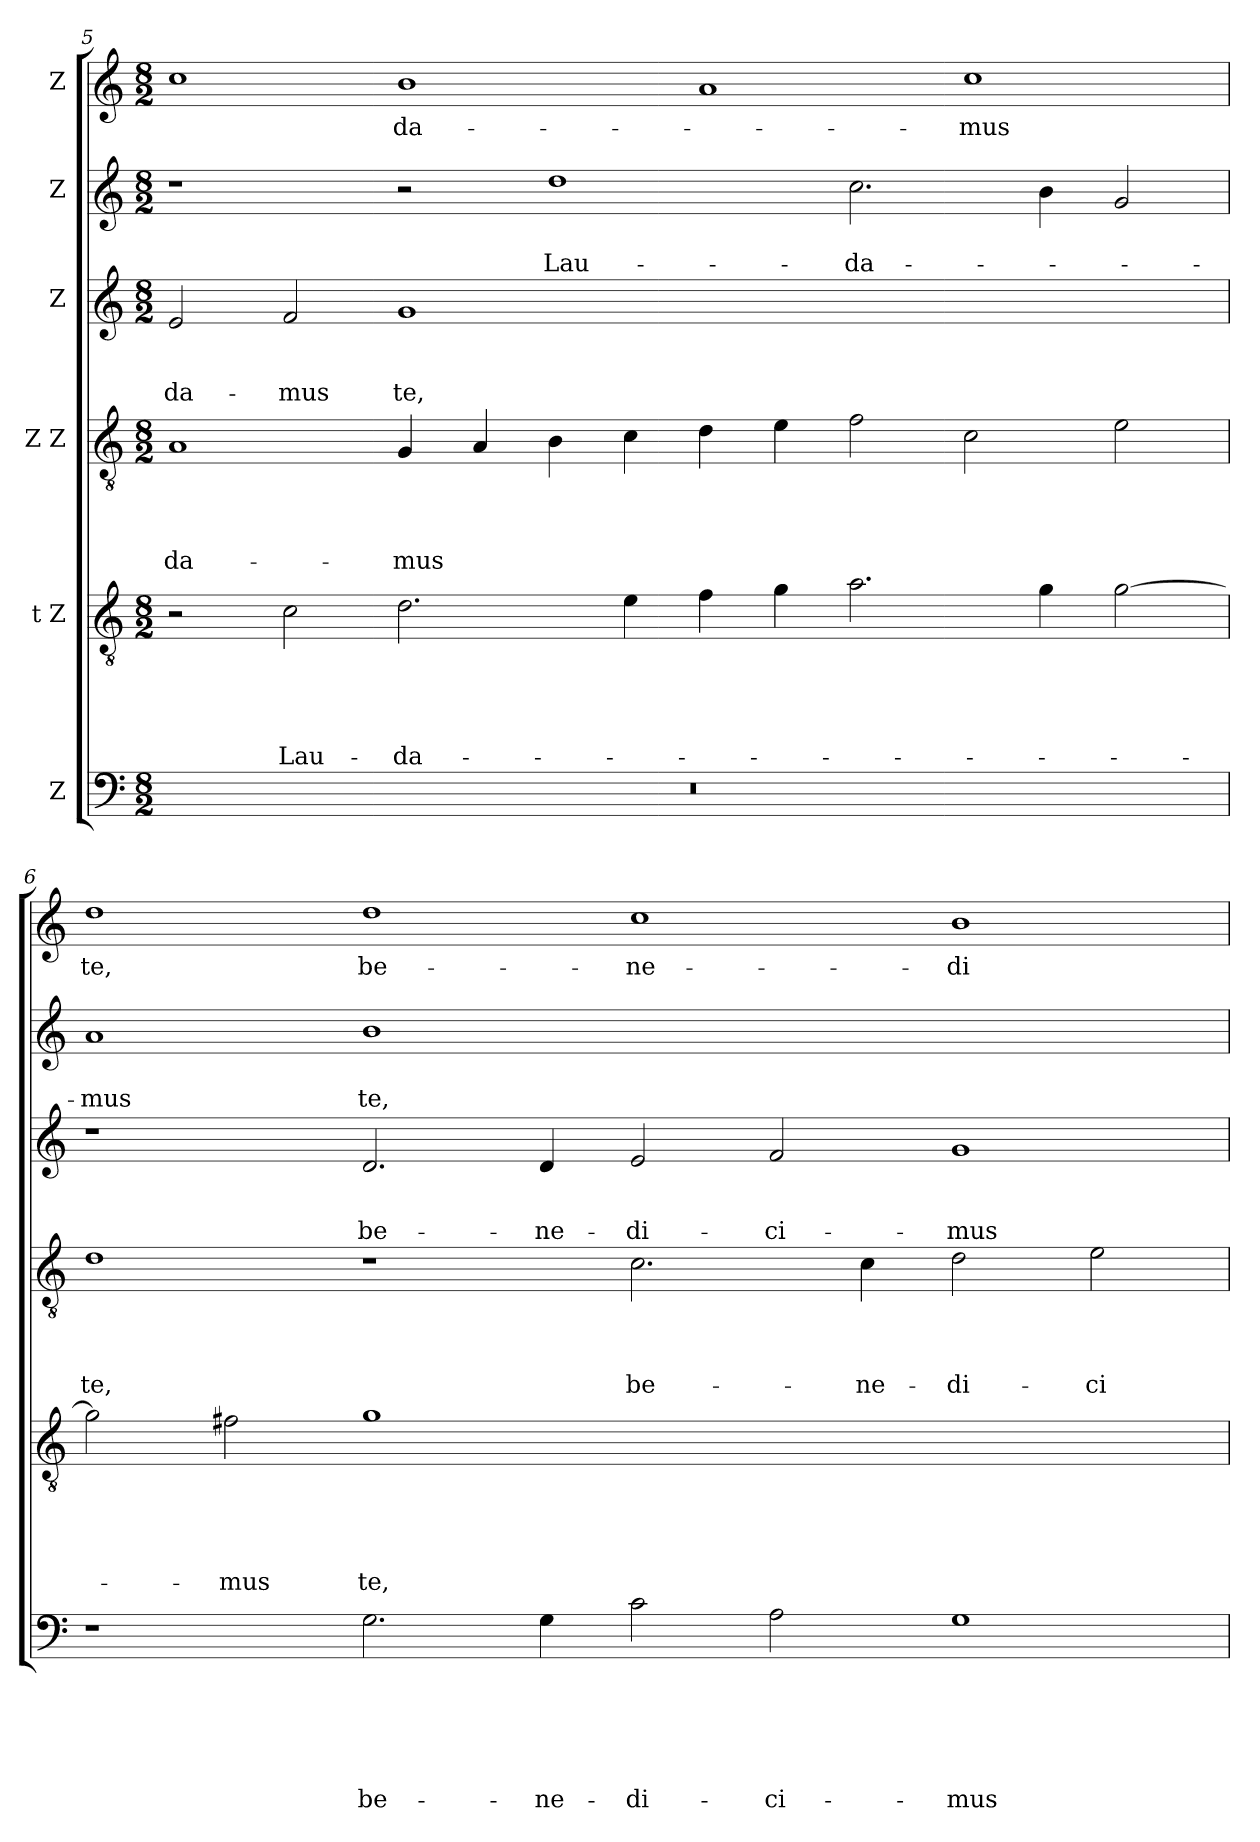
**kern	**text	**text	**text	**text	**text	**text	**kern	**text	**text	**text	**text	**text	**kern	**text	**text	**text	**text	**kern	**text	**text	**text	**kern	**text	**text	**kern	**text
*part6	*part6	*part6	*part6	*part6	*part6	*part6	*part5	*part5	*part5	*part5	*part5	*part5	*part4	*part4	*part4	*part4	*part4	*part3	*part3	*part3	*part3	*part2	*part2	*part2	*part1	*part1
*staff6	*staff6	*staff6	*staff6	*staff6	*staff6	*staff6	*staff5	*staff5	*staff5	*staff5	*staff5	*staff5	*staff4	*staff4	*staff4	*staff4	*staff4	*staff3	*staff3	*staff3	*staff3	*staff2	*staff2	*staff2	*staff1	*staff1
*I"Z	*	*	*	*	*	*	*I"t Z	*	*	*	*	*	*I"Z Z	*	*	*	*	*I"Z	*	*	*	*I"Z	*	*	*I"Z	*
*clefF4	*	*	*	*	*	*	*clefGv2	*	*	*	*	*	*clefGv2	*	*	*	*	*clefG2	*	*	*	*clefG2	*	*	*clefG2	*
*k[]	*	*	*	*	*	*	*k[]	*	*	*	*	*	*k[]	*	*	*	*	*k[]	*	*	*	*k[]	*	*	*k[]	*
*C:	*	*	*	*	*	*	*C:	*	*	*	*	*	*C:	*	*	*	*	*C:	*	*	*	*C:	*	*	*C:	*
*M8/2	*	*	*	*	*	*	*M8/2	*	*	*	*	*	*M8/2	*	*	*	*	*M8/2	*	*	*	*M8/2	*	*	*M8/2	*
=5	=5	=5	=5	=5	=5	=5	=5	=5	=5	=5	=5	=5	=5	=5	=5	=5	=5	=5	=5	=5	=5	=5	=5	=5	=5	=5
!	!	!	!	!	!	!	!	!	!	!	!	!	!	!	!	!	!LO:LY:b	!	!	!	!LO:LY:b	!	!	!	!	!
00r	.	.	.	.	.	.	2r	.	.	.	.	.	1A	.	.	.	-da-	2e/	.	.	-da-	1r	.	.	1cc	.
!	!	!	!	!	!	!	!	!	!	!	!	!LO:LY:b	!	!	!	!	!	!	!	!	!LO:LY:b	!	!	!	!	!
.	.	.	.	.	.	.	2c\	.	.	.	.	Lau-	.	.	.	.	.	2f/	.	.	-mus	.	.	.	.	.
!	!	!	!	!	!	!	!	!	!	!	!	!LO:LY:b	!	!	!	!	!LO:LY:b	!	!	!	!LO:LY:b	!	!	!	!	!LO:LY:b
.	.	.	.	.	.	.	2.d\	.	.	.	.	-da-	4G/	.	.	.	-mus	1g	.	.	te,	2r	.	.	1b	-da-
.	.	.	.	.	.	.	.	.	.	.	.	.	4A/	.	.	.	.	.	.	.	.	.	.	.	.	.
!	!	!	!	!	!	!	!	!	!	!	!	!	!	!	!	!	!	!	!	!	!	!	!	!LO:LY:b	!	!
.	.	.	.	.	.	.	.	.	.	.	.	.	4B\	.	.	.	.	.	.	.	.	1dd	.	Lau-	.	.
.	.	.	.	.	.	.	4e\	.	.	.	.	.	4c\	.	.	.	.	.	.	.	.	.	.	.	.	.
.	.	.	.	.	.	.	4f\	.	.	.	.	.	4d\	.	.	.	.	0ryy	.	.	.	.	.	.	1a	.
.	.	.	.	.	.	.	4g\	.	.	.	.	.	4e\	.	.	.	.	.	.	.	.	.	.	.	.	.
!	!	!	!	!	!	!	!	!	!	!	!	!	!	!	!	!	!	!	!	!	!	!	!	!LO:LY:b	!	!
.	.	.	.	.	.	.	2.a\	.	.	.	.	.	2f\	.	.	.	.	.	.	.	.	2.cc\	.	-da-	.	.
!	!	!	!	!	!	!	!	!	!	!	!	!	!	!	!	!	!	!	!	!	!	!	!	!	!	!LO:LY:b
.	.	.	.	.	.	.	.	.	.	.	.	.	2c\	.	.	.	.	.	.	.	.	.	.	.	1cc	-mus
.	.	.	.	.	.	.	4g\	.	.	.	.	.	.	.	.	.	.	.	.	.	.	4b\	.	.	.	.
.	.	.	.	.	.	.	[>2g\	.	.	.	.	.	2e\	.	.	.	.	.	.	.	.	2g/	.	.	.	.
=6	=6	=6	=6	=6	=6	=6	=6	=6	=6	=6	=6	=6	=6	=6	=6	=6	=6	=6	=6	=6	=6	=6	=6	=6	=6	=6
!	!	!	!	!	!	!	!	!	!	!	!	!	!	!	!	!	!LO:LY:b	!	!	!	!	!	!	!LO:LY:b	!	!LO:LY:b
1r	.	.	.	.	.	.	2g\]	.	.	.	.	.	1d	.	.	.	te,	1r	.	.	.	1a	.	-mus	1dd	te,
!	!	!	!	!	!	!	!	!	!	!	!	!LO:LY:b	!	!	!	!	!	!	!	!	!	!	!	!	!	!
.	.	.	.	.	.	.	2f#\	.	.	.	.	-mus	.	.	.	.	.	.	.	.	.	.	.	.	.	.
!	!	!	!	!	!	!LO:LY:b	!	!	!	!	!	!LO:LY:b	!	!	!	!	!	!	!	!	!LO:LY:b	!	!	!LO:LY:b	!	!LO:LY:b
2.G\	.	.	.	.	.	be-	1g	.	.	.	.	te,	1r	.	.	.	.	2.d/	.	.	be-	1b	.	te,	1dd	be-
!	!	!	!	!	!	!LO:LY:b	!	!	!	!	!	!	!	!	!	!	!	!	!	!	!LO:LY:b	!	!	!	!	!
4G\	.	.	.	.	.	-ne-	.	.	.	.	.	.	.	.	.	.	.	4d/	.	.	-ne-	.	.	.	.	.
!	!	!	!	!	!	!LO:LY:b	!	!	!	!	!	!	!	!	!	!	!LO:LY:b	!	!	!	!LO:LY:b	!	!	!	!	!LO:LY:b
2c\	.	.	.	.	.	-di-	0ryy	.	.	.	.	.	2.c\	.	.	.	be-	2e/	.	.	-di-	0ryy	.	.	1cc	-ne-
!	!	!	!	!	!	!LO:LY:b	!	!	!	!	!	!	!	!	!	!	!	!	!	!	!LO:LY:b	!	!	!	!	!
2A\	.	.	.	.	.	-ci-	.	.	.	.	.	.	.	.	.	.	.	2f/	.	.	-ci-	.	.	.	.	.
!	!	!	!	!	!	!	!	!	!	!	!	!	!	!	!	!	!LO:LY:b	!	!	!	!	!	!	!	!	!
.	.	.	.	.	.	.	.	.	.	.	.	.	4c\	.	.	.	-ne-	.	.	.	.	.	.	.	.	.
!	!	!	!	!	!	!LO:LY:b	!	!	!	!	!	!	!	!	!	!	!LO:LY:b	!	!	!	!LO:LY:b	!	!	!	!	!LO:LY:b
1G	.	.	.	.	.	-mus	.	.	.	.	.	.	2d\	.	.	.	-di-	1g	.	.	-mus	.	.	.	1b	-di-
!	!	!	!	!	!	!	!	!	!	!	!	!	!	!	!	!	!LO:LY:b	!	!	!	!	!	!	!	!	!
.	.	.	.	.	.	.	.	.	.	.	.	.	2e\	.	.	.	-ci-	.	.	.	.	.	.	.	.	.
=	=	=	=	=	=	=	=	=	=	=	=	=	=	=	=	=	=	=	=	=	=	=	=	=	=	=
*-	*-	*-	*-	*-	*-	*-	*-	*-	*-	*-	*-	*-	*-	*-	*-	*-	*-	*-	*-	*-	*-	*-	*-	*-	*-	*-
